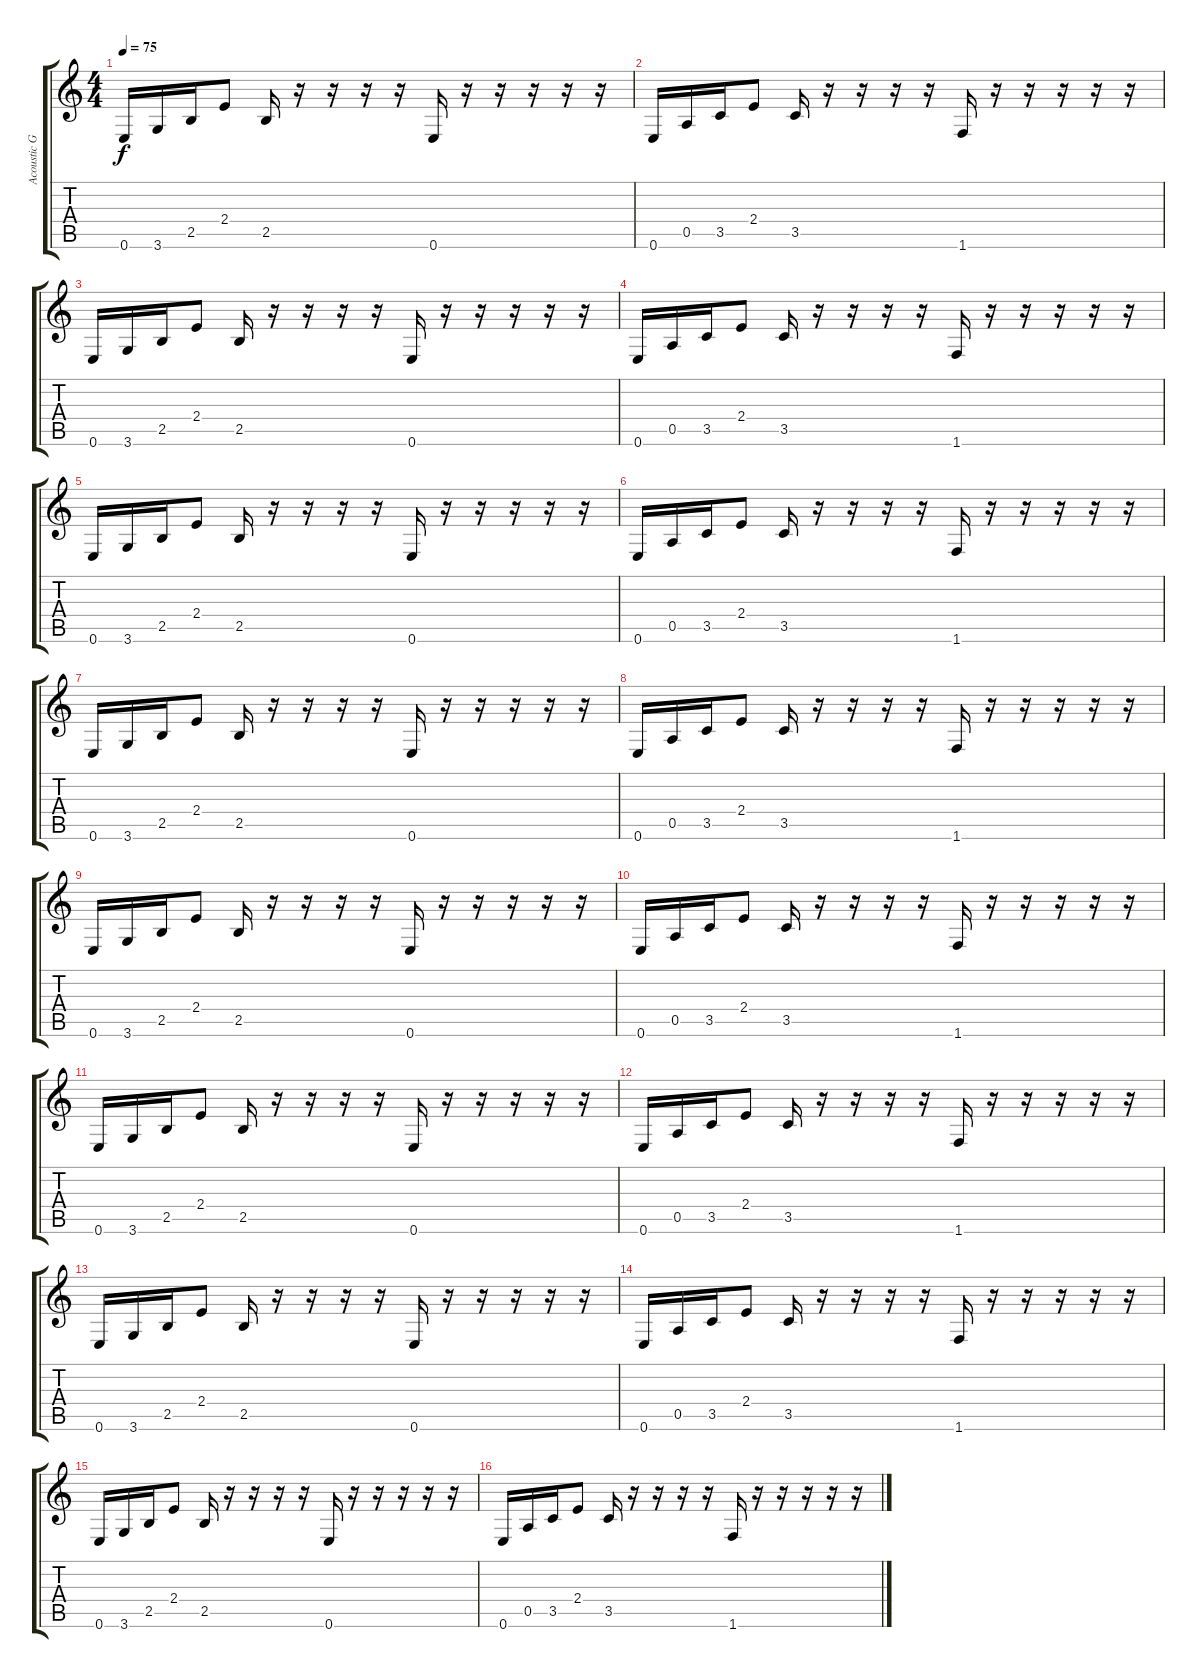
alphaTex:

\track ("Acoustic Guitar 1" "Acoustic G") {instrument acousticguitarnylon}
\staff {score tabs}
\tuning (E4 B3 G3 D3 A2 E2) {hide}
\ts (4 4)
\tempo 75
\clef g2
\ks c
0.6.16{dy f} 3.6.16 2.5.16 2.4.8 2.5.16 r.16 r.16 r.16 r.16 0.6.16 r.16 r.16 r.16 r.16 r.16 |
0.6.16 0.5.16 3.5.16 2.4.8 3.5.16 r.16 r.16 r.16 r.16 1.6.16 r.16 r.16 r.16 r.16 r.16 |
0.6.16 3.6.16 2.5.16 2.4.8 2.5.16 r.16 r.16 r.16 r.16 0.6.16 r.16 r.16 r.16 r.16 r.16 |
0.6.16 0.5.16 3.5.16 2.4.8 3.5.16 r.16 r.16 r.16 r.16 1.6.16 r.16 r.16 r.16 r.16 r.16 |
0.6.16 3.6.16 2.5.16 2.4.8 2.5.16 r.16 r.16 r.16 r.16 0.6.16 r.16 r.16 r.16 r.16 r.16 |
0.6.16 0.5.16 3.5.16 2.4.8 3.5.16 r.16 r.16 r.16 r.16 1.6.16 r.16 r.16 r.16 r.16 r.16 |
0.6.16 3.6.16 2.5.16 2.4.8 2.5.16 r.16 r.16 r.16 r.16 0.6.16 r.16 r.16 r.16 r.16 r.16 |
0.6.16 0.5.16 3.5.16 2.4.8 3.5.16 r.16 r.16 r.16 r.16 1.6.16 r.16 r.16 r.16 r.16 r.16 |
0.6.16 3.6.16 2.5.16 2.4.8 2.5.16 r.16 r.16 r.16 r.16 0.6.16 r.16 r.16 r.16 r.16 r.16 |
0.6.16 0.5.16 3.5.16 2.4.8 3.5.16 r.16 r.16 r.16 r.16 1.6.16 r.16 r.16 r.16 r.16 r.16 |
0.6.16 3.6.16 2.5.16 2.4.8 2.5.16 r.16 r.16 r.16 r.16 0.6.16 r.16 r.16 r.16 r.16 r.16 |
0.6.16 0.5.16 3.5.16 2.4.8 3.5.16 r.16 r.16 r.16 r.16 1.6.16 r.16 r.16 r.16 r.16 r.16 |
0.6.16 3.6.16 2.5.16 2.4.8 2.5.16 r.16 r.16 r.16 r.16 0.6.16 r.16 r.16 r.16 r.16 r.16 |
0.6.16 0.5.16 3.5.16 2.4.8 3.5.16 r.16 r.16 r.16 r.16 1.6.16 r.16 r.16 r.16 r.16 r.16 |
0.6.16 3.6.16 2.5.16 2.4.8 2.5.16 r.16 r.16 r.16 r.16 0.6.16 r.16 r.16 r.16 r.16 r.16 |
0.6.16 0.5.16 3.5.16 2.4.8 3.5.16 r.16 r.16 r.16 r.16 1.6.16 r.16 r.16 r.16 r.16 r.16
